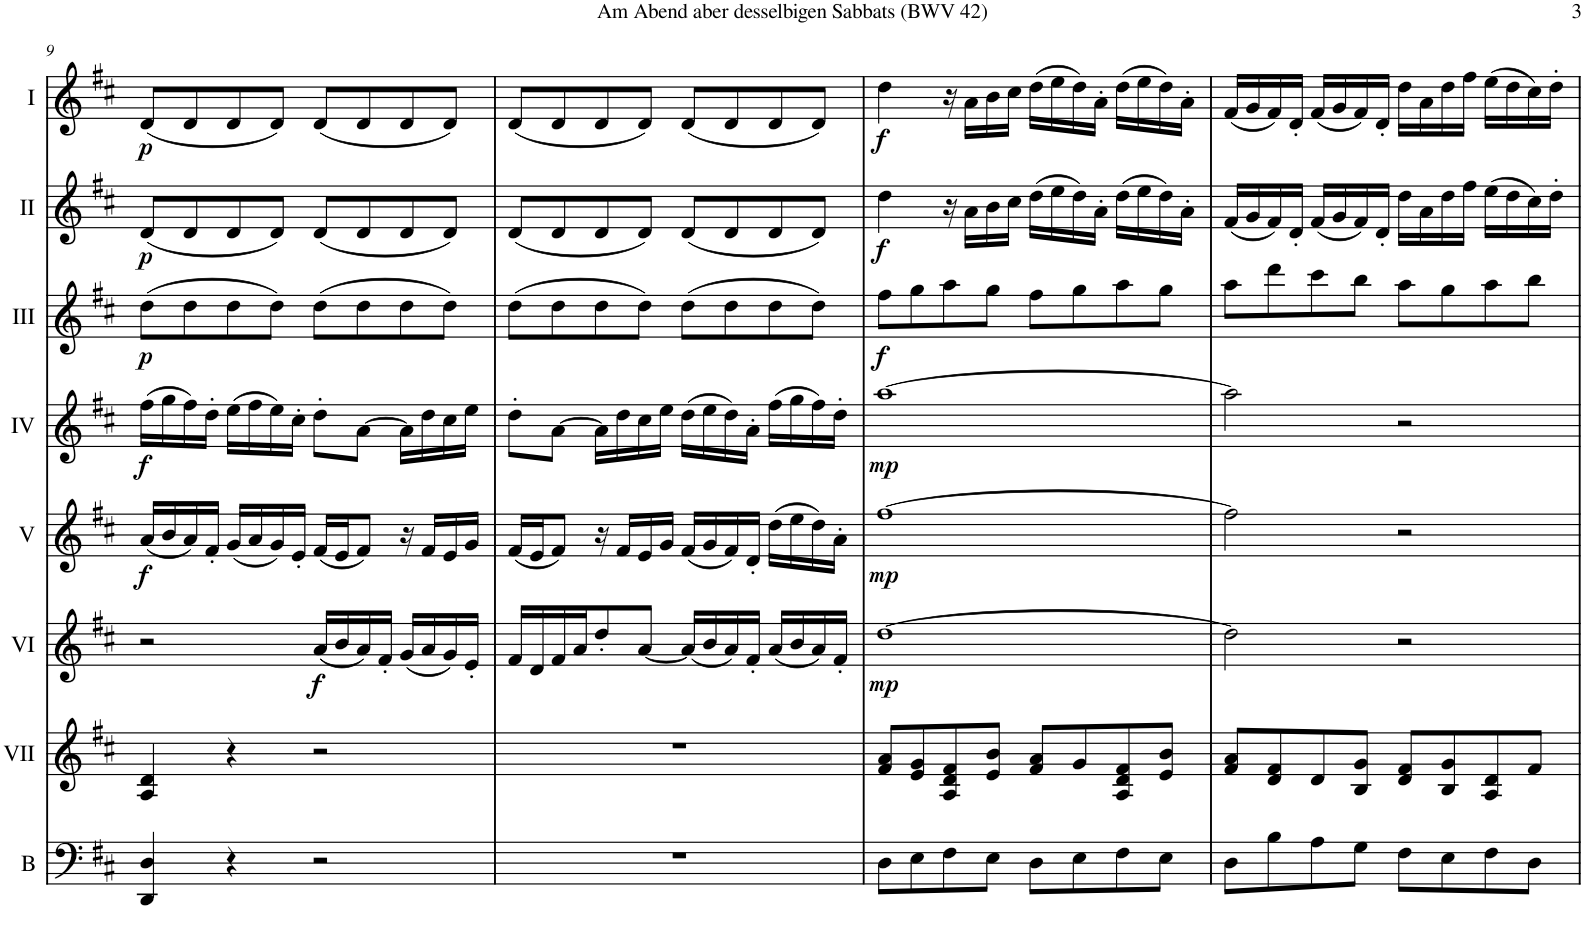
**kern	**kern	**kern	**dynam	**kern	**dynam	**kern	**dynam	**kern	**dynam	**kern	**dynam	**kern	**dynam
*part8	*part7	*part6	*part6	*part5	*part5	*part4	*part4	*part3	*part3	*part2	*part2	*part1	*part1
*staff8	*staff7	*staff6	*staff6	*staff5	*staff5	*staff4	*staff4	*staff3	*staff3	*staff2	*staff2	*staff1	*staff1
*I"Bass	*I"Acc. 7	*I"Acc. 6	*	*I"Acc. 5	*	*I"Acc. 4	*	*I"Acc. 3	*	*I"Acc. 2	*	*I"Acc. 1	*
*I'B	*	*	*	*	*	*	*	*	*	*	*	*	*
!!LO:PB:g=z
*clefF4	*clefG2	*clefG2	*	*clefG2	*	*clefG2	*	*clefG2	*	*clefG2	*	*clefG2	*
*Trd7c12	*	*Trd7c12	*	*	*	*	*	*Trd7c12	*	*	*	*	*
*k[f#c#]	*k[f#c#]	*k[f#c#]	*	*k[f#c#]	*	*k[f#c#]	*	*k[f#c#]	*	*k[f#c#]	*	*k[f#c#]	*
*M2/2	*M2/2	*M2/2	*	*M2/2	*	*M2/2	*	*M2/2	*	*M2/2	*	*M2/2	*
*met(c|)	*met(c|)	*met(c|)	*	*met(c|)	*	*met(c|)	*	*met(c|)	*	*met(c|)	*	*met(c|)	*
=9	=9	=9	=9	=9	=9	=9	=9	=9	=9	=9	=9	=9	=9
!	!	!	!	!	!LO:DY:b	!	!LO:DY:b	!	!LO:DY:b	!	!LO:DY:b	!	!LO:DY:b
4DD/ 4D/	4A/ 4d/	2r	.	(16a/LL	f	(16ff#\LL	f	(8dd\L	p	(8d/L	p	(8d/L	p
.	.	.	.	16b/	.	16gg\	.	.	.	.	.	.	.
.	.	.	.	16a/)	.	16ff#\)	.	8dd\	.	8d/	.	8d/	.
.	.	.	.	16f#'/JJ	.	16dd'\JJ	.	.	.	.	.	.	.
4r	4r	.	.	(16g/LL	.	(16ee\LL	.	8dd\	.	8d/	.	8d/	.
.	.	.	.	16a/	.	16ff#\	.	.	.	.	.	.	.
.	.	.	.	16g/)	.	16ee\)	.	8dd\J)	.	8d/J)	.	8d/J)	.
.	.	.	.	16e'/JJ	.	16cc#'\JJ	.	.	.	.	.	.	.
!	!	!	!LO:DY:b	!	!	!	!	!	!	!	!	!	!
2r	2r	(16a/LL	f	(16f#/LL	.	8dd'\L	.	(8dd\L	.	(8d/L	.	(8d/L	.
.	.	16b/	.	16e/J	.	.	.	.	.	.	.	.	.
.	.	16a/)	.	8f#/J)	.	[8a\J	.	8dd\	.	8d/	.	8d/	.
.	.	16f#'/JJ	.	.	.	.	.	.	.	.	.	.	.
.	.	(16g/LL	.	16r	.	16a\LL]	.	8dd\	.	8d/	.	8d/	.
.	.	16a/	.	16f#/LL	.	16dd\	.	.	.	.	.	.	.
.	.	16g/)	.	16e/	.	16cc#\	.	8dd\J)	.	8d/J)	.	8d/J)	.
.	.	16e'/JJ	.	16g/JJ	.	16ee\JJ	.	.	.	.	.	.	.
=10	=10	=10	=10	=10	=10	=10	=10	=10	=10	=10	=10	=10	=10
1r	1r	16f#/LL	.	(16f#/LL	.	8dd'\L	.	(8dd\L	.	(8d/L	.	(8d/L	.
.	.	16d/	.	16e/J	.	.	.	.	.	.	.	.	.
.	.	16f#/	.	8f#/J)	.	[8a\J	.	8dd\	.	8d/	.	8d/	.
.	.	16a/J	.	.	.	.	.	.	.	.	.	.	.
.	.	8dd'/	.	16r	.	16a\LL]	.	8dd\	.	8d/	.	8d/	.
.	.	.	.	16f#/LL	.	16dd\	.	.	.	.	.	.	.
.	.	[8a/J	.	16e/	.	16cc#\	.	8dd\J)	.	8d/J)	.	8d/J)	.
.	.	.	.	16g/JJ	.	16ee\JJ	.	.	.	.	.	.	.
.	.	(16a/LL]	.	(16f#/LL	.	(16dd\LL	.	(8dd\L	.	(8d/L	.	(8d/L	.
.	.	16b/	.	16g/	.	16ee\	.	.	.	.	.	.	.
.	.	16a/)	.	16f#/)	.	16dd\)	.	8dd\	.	8d/	.	8d/	.
.	.	16f#'/JJ	.	16d'/JJ	.	16a'\JJ	.	.	.	.	.	.	.
.	.	(16a/LL	.	(16dd\LL	.	(16ff#\LL	.	8dd\	.	8d/	.	8d/	.
.	.	16b/	.	16ee\	.	16gg\	.	.	.	.	.	.	.
.	.	16a/)	.	16dd\)	.	16ff#\)	.	8dd\J)	.	8d/J)	.	8d/J)	.
.	.	16f#'/JJ	.	16a'\JJ	.	16dd'\JJ	.	.	.	.	.	.	.
=11	=11	=11	=11	=11	=11	=11	=11	=11	=11	=11	=11	=11	=11
!	!	!	!LO:DY:b	!	!LO:DY:b	!	!LO:DY:b	!	!LO:DY:b	!	!LO:DY:b	!	!LO:DY:b
8D\L	8f#/ 8a/L	[1dd	mp	[1ff#	mp	[1aa	mp	8ff#\L	f	4dd\	f	4dd\	f
8E\	8e/ 8g/	.	.	.	.	.	.	8gg\	.	.	.	.	.
8F#\	8A/ 8d/ 8f#/	.	.	.	.	.	.	8aa\	.	16r	.	16r	.
.	.	.	.	.	.	.	.	.	.	16a\LL	.	16a\LL	.
8E\J	8e/ 8b/J	.	.	.	.	.	.	8gg\J	.	16b\	.	16b\	.
.	.	.	.	.	.	.	.	.	.	16cc#\JJ	.	16cc#\JJ	.
8D\L	8f#/ 8a/L	.	.	.	.	.	.	8ff#\L	.	(16dd\LL	.	(16dd\LL	.
.	.	.	.	.	.	.	.	.	.	16ee\	.	16ee\	.
8E\	8g/	.	.	.	.	.	.	8gg\	.	16dd\)	.	16dd\)	.
.	.	.	.	.	.	.	.	.	.	16a'\JJ	.	16a'\JJ	.
8F#\	8A/ 8d/ 8f#/	.	.	.	.	.	.	8aa\	.	(16dd\LL	.	(16dd\LL	.
.	.	.	.	.	.	.	.	.	.	16ee\	.	16ee\	.
8E\J	8e/ 8b/J	.	.	.	.	.	.	8gg\J	.	16dd\)	.	16dd\)	.
.	.	.	.	.	.	.	.	.	.	16a'\JJ	.	16a'\JJ	.
=12	=12	=12	=12	=12	=12	=12	=12	=12	=12	=12	=12	=12	=12
8D\L	8f#/ 8a/L	2dd\]	.	2ff#\]	.	2aa\]	.	8aa\L	.	(16f#/LL	.	(16f#/LL	.
.	.	.	.	.	.	.	.	.	.	16g/	.	16g/	.
8B\	8d/ 8f#/	.	.	.	.	.	.	8ddd\	.	16f#/)	.	16f#/)	.
.	.	.	.	.	.	.	.	.	.	16d'/JJ	.	16d'/JJ	.
8A\	8d/	.	.	.	.	.	.	8ccc#\	.	(16f#/LL	.	(16f#/LL	.
.	.	.	.	.	.	.	.	.	.	16g/	.	16g/	.
8G\J	8B/ 8g/J	.	.	.	.	.	.	8bb\J	.	16f#/)	.	16f#/)	.
.	.	.	.	.	.	.	.	.	.	16d'/JJ	.	16d'/JJ	.
8F#\L	8d/ 8f#/L	2r	.	2r	.	2r	.	8aa\L	.	16dd\LL	.	16dd\LL	.
.	.	.	.	.	.	.	.	.	.	16a\	.	16a\	.
8E\	8B/ 8g/	.	.	.	.	.	.	8gg\	.	16dd\	.	16dd\	.
.	.	.	.	.	.	.	.	.	.	16ff#\JJ	.	16ff#\JJ	.
8F#\	8A/ 8d/	.	.	.	.	.	.	8aa\	.	(16ee\LL	.	(16ee\LL	.
.	.	.	.	.	.	.	.	.	.	16dd\	.	16dd\	.
8D\J	8f#/J	.	.	.	.	.	.	8bb\J	.	16cc#\)	.	16cc#\)	.
.	.	.	.	.	.	.	.	.	.	16dd'\JJ	.	16dd'\JJ	.
=	=	=	=	=	=	=	=	=	=	=	=	=	=
*-	*-	*-	*-	*-	*-	*-	*-	*-	*-	*-	*-	*-	*-
